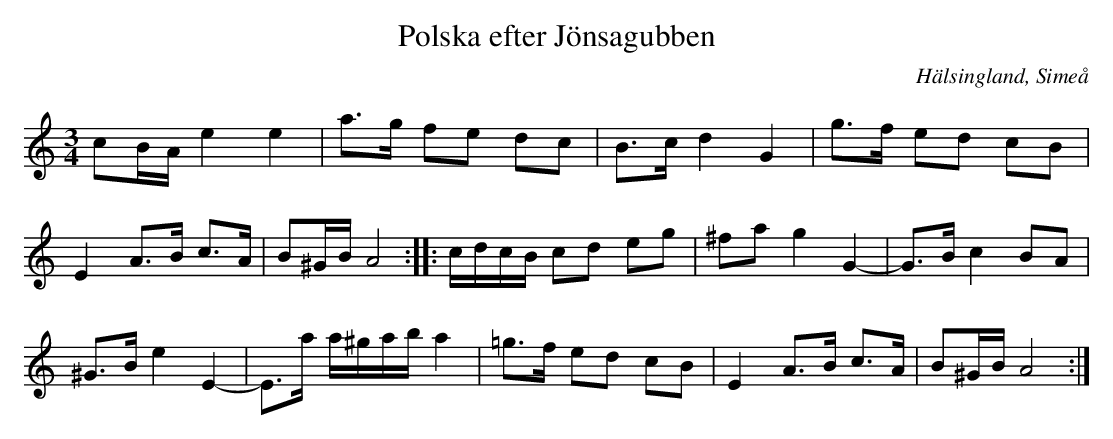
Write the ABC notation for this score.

X:1
T: Polska efter Jönsagubben
O: Hälsingland, Simeå
M: 3/4
L: 1/8
K: Am
cB/A/ e2 e2 | a>g fe dc | B>c d2 G2 | g>f ed cB |
E2 A>B c>A | B^G/B/ A4 :: c/d/c/B/ cd eg | ^fa  g2 G2- | G>B c2 BA |
^G>B e2 E2- | E>a a/^g/a/b/ a2 | =g>f ed cB | E2 A>B c>A | B^G/B/ A4 :|]
